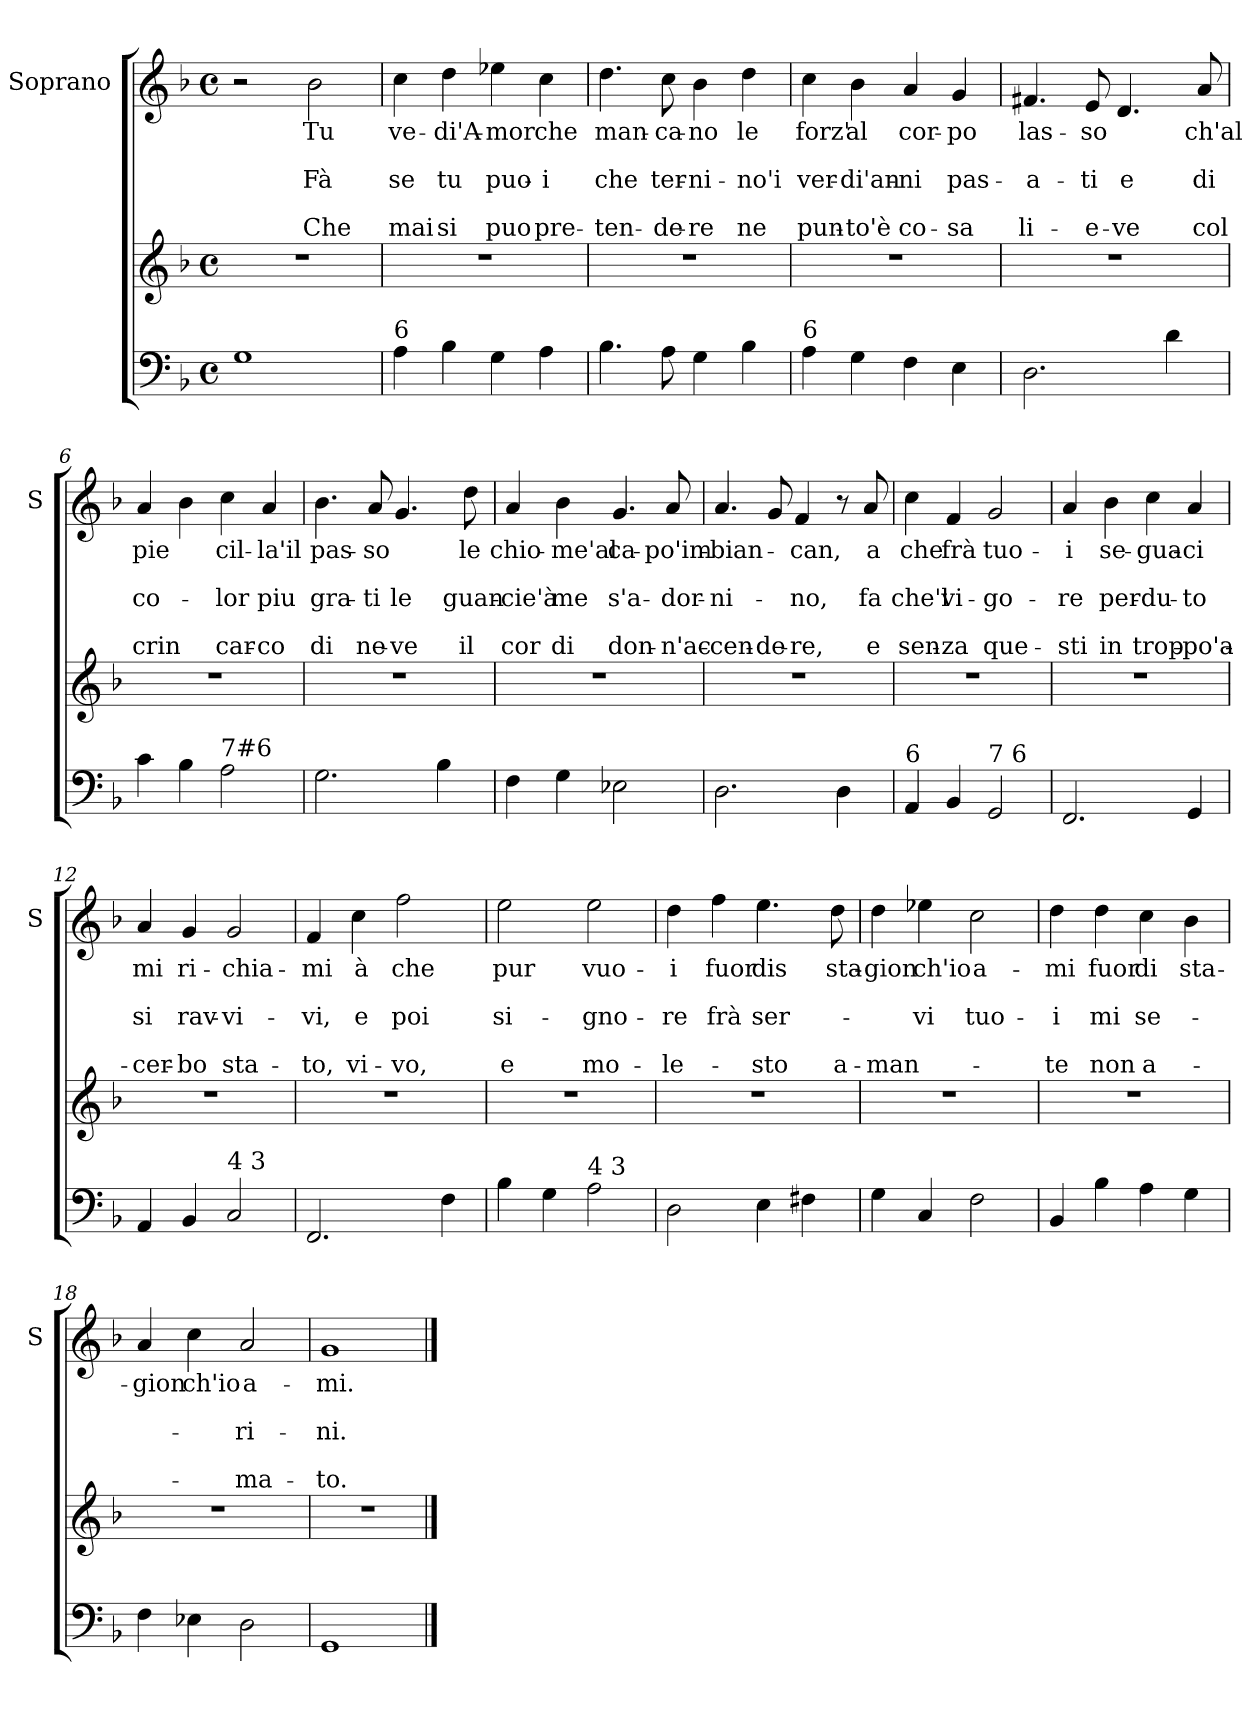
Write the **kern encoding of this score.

**kern	**kern	**kern	**text	**text	**text	**text	**text
*part2	*part2	*part1	*part1	*part1	*part1	*part1	*part1
*staff3	*staff2	*staff1	*staff1	*staff1	*staff1	*staff1	*staff1
*	*	*I"Soprano	*	*	*	*	*
*	*	*I'S	*	*	*	*	*
*clefF4	*clefG2	*clefG2	*	*	*	*	*
*k[b-]	*k[b-]	*k[b-]	*	*	*	*	*
*F:	*F:	*F:	*	*	*	*	*
*M4/4	*M4/4	*M4/4	*	*	*	*	*
*met(c)	*met(c)	*met(c)	*	*	*	*	*
=1	=1	=1	=1	=1	=1	=1	=1
1G	1r	2r	.	.	.	.	.
!	!	!	!LO:LY:b	!	!LO:LY:b	!	!LO:LY:b
.	.	2b-\	Tu	.	Fà	.	Che
=2	=2	=2	=2	=2	=2	=2	=2
!LO:TX:a:t=6	!	!	!	!	!	!	!
!	!	!	!LO:LY:b	!	!LO:LY:b	!	!LO:LY:b
4A\	1r	4cc\	ve-	.	se	.	mai
!	!	!	!LO:LY:b	!	!LO:LY:b	!	!LO:LY:b
4B-\	.	4dd\	-di'A-	.	tu	.	si
!	!	!	!LO:LY:b	!	!LO:LY:b	!	!LO:LY:b
4G\	.	4ee-X\	-mor	.	puo-	.	puo
!	!	!	!LO:LY:b	!	!LO:LY:b	!	!LO:LY:b
4A\	.	4cc\	che	.	-i	.	pre-
=3	=3	=3	=3	=3	=3	=3	=3
!	!	!	!LO:LY:b	!	!LO:LY:b	!	!LO:LY:b
4.B-\	1r	4.dd\	man-	.	che	.	-ten-
!	!	!	!LO:LY:b	!	!LO:LY:b	!	!LO:LY:b
8A\	.	8cc\	-ca-	.	ter-	.	-de-
!	!	!	!LO:LY:b	!	!LO:LY:b	!	!LO:LY:b
4G\	.	4b-\	-no	.	-ni-	.	-re
!	!	!	!LO:LY:b	!	!LO:LY:b	!	!LO:LY:b
4B-\	.	4dd\	le	.	-no'i	.	ne
=4	=4	=4	=4	=4	=4	=4	=4
!LO:TX:a:t=6	!	!	!	!	!	!	!
!	!	!	!LO:LY:b	!	!LO:LY:b	!	!LO:LY:b
4A\	1r	4cc\	forz'	.	ver-	.	pun-
!	!	!	!LO:LY:b	!	!LO:LY:b	!	!LO:LY:b
4G\	.	4b-\	al	.	-di'an-	.	-to'è
!	!	!	!LO:LY:b	!	!LO:LY:b	!	!LO:LY:b
4F\	.	4a/	cor-	.	-ni	.	co-
!	!	!	!LO:LY:b	!	!LO:LY:b	!	!LO:LY:b
4E\	.	4g/	-po	.	pas-	.	-sa
!!LO:LB:g=z
=5	=5	=5	=5	=5	=5	=5	=5
!	!	!	!LO:LY:b	!	!LO:LY:b	!	!LO:LY:b
2.D\	1r	4.f#X/	las-	.	-a-	.	li-
!	!	!	!LO:LY:b	!	!LO:LY:b	!	!LO:LY:b
.	.	8e/	-so	.	-ti	.	-e-
!	!	!	!	!	!LO:LY:b	!	!LO:LY:b
.	.	4.d/	.	.	e	.	-ve
4d\	.	.	.	.	.	.	.
!	!	!	!LO:LY:b	!	!LO:LY:b	!	!LO:LY:b
.	.	8a/	ch'al	.	di	.	col
=6	=6	=6	=6	=6	=6	=6	=6
!	!	!	!LO:LY:b	!	!LO:LY:b	!	!LO:LY:b
4c\	1r	4a/	pie	.	co-	.	crin
4B-\	.	4b-\	.	.	.	.	.
!LO:TX:a:t=7#6	!	!	!	!	!	!	!
!	!	!	!LO:LY:b	!	!LO:LY:b	!	!LO:LY:b
2A\	.	4cc\	-cil-	.	-lor	.	car-
!	!	!	!LO:LY:b	!	!LO:LY:b	!	!LO:LY:b
.	.	4a/	-la'il	.	piu	.	-co
=7	=7	=7	=7	=7	=7	=7	=7
!	!	!	!LO:LY:b	!	!LO:LY:b	!	!LO:LY:b
2.G\	1r	4.b-\	pas-	.	gra-	.	di
!	!	!	!LO:LY:b	!	!LO:LY:b	!	!LO:LY:b
.	.	8a/	-so	.	-ti	.	ne-
!	!	!	!	!	!LO:LY:b	!	!LO:LY:b
.	.	4.g/	.	.	le	.	-ve
4B-\	.	.	.	.	.	.	.
!	!	!	!LO:LY:b	!	!LO:LY:b	!	!LO:LY:b
.	.	8dd\	le	.	guan-	.	il
=8	=8	=8	=8	=8	=8	=8	=8
!	!	!	!LO:LY:b	!	!LO:LY:b	!	!LO:LY:b
4F\	1r	4a/	chio-	.	-cie'à	.	cor
!	!	!	!LO:LY:b	!	!LO:LY:b	!	!LO:LY:b
4G\	.	4b-\	-me'al	.	me	.	di
!	!	!	!LO:LY:b	!	!LO:LY:b	!	!LO:LY:b
2E-X\	.	4.g/	ca-	.	s'a-	.	don-
!	!	!	!LO:LY:b	!	!LO:LY:b	!	!LO:LY:b
.	.	8a/	-po'im-	.	-dor-	.	-n'ac-
=9	=9	=9	=9	=9	=9	=9	=9
!	!	!	!LO:LY:b	!	!LO:LY:b	!	!LO:LY:b
2.D\	1r	4.a/	-bian-	.	-ni-	.	-cen-
!	!	!	!	!	!	!	!LO:LY:b
.	.	8g/	.	.	.	.	-de-
!	!	!	!LO:LY:b	!	!LO:LY:b	!	!LO:LY:b
.	.	4f/	-can,	.	-no,	.	-re,
4D\	.	8r	.	.	.	.	.
!	!	!	!LO:LY:b	!	!LO:LY:b	!	!LO:LY:b
.	.	8a/	a	.	fa	.	e
!!LO:LB:g=z
=10	=10	=10	=10	=10	=10	=10	=10
!LO:TX:a:t=6	!	!	!	!	!	!	!
!	!	!	!LO:LY:b	!	!LO:LY:b	!	!LO:LY:b
4AA/	1r	4cc\	che	.	che'l	.	sen-
!	!	!	!LO:LY:b	!	!LO:LY:b	!	!LO:LY:b
4BB-/	.	4f/	frà	.	vi-	.	-za
!LO:TX:a:t=7 6	!	!	!	!	!	!	!
!	!	!	!LO:LY:b	!	!LO:LY:b	!	!LO:LY:b
2GG/	.	2g/	tuo-	.	-go-	.	que-
=11	=11	=11	=11	=11	=11	=11	=11
!	!	!	!LO:LY:b	!	!LO:LY:b	!	!LO:LY:b
2.FF/	1r	4a/	-i	.	-re	.	-sti
!	!	!	!LO:LY:b	!	!LO:LY:b	!	!LO:LY:b
.	.	4b-\	se-	.	per-	.	in
!	!	!	!LO:LY:b	!	!LO:LY:b	!	!LO:LY:b
.	.	4cc\	-gua-	.	-du-	.	trop-
!	!	!	!LO:LY:b	!	!LO:LY:b	!	!LO:LY:b
4GG/	.	4a/	-ci	.	-to	.	-po'a-
=12	=12	=12	=12	=12	=12	=12	=12
!	!	!	!LO:LY:b	!	!LO:LY:b	!	!LO:LY:b
4AA/	1r	4a/	mi	.	si	.	-cer-
!	!	!	!LO:LY:b	!	!LO:LY:b	!	!LO:LY:b
4BB-/	.	4g/	ri-	.	rav-	.	-bo
!LO:TX:a:t=4 3	!	!	!	!	!	!	!
!	!	!	!LO:LY:b	!	!LO:LY:b	!	!LO:LY:b
2C/	.	2g/	-chia-	.	-vi-	.	sta-
=13	=13	=13	=13	=13	=13	=13	=13
!	!	!	!LO:LY:b	!	!LO:LY:b	!	!LO:LY:b
2.FF/	1r	4f/	-mi	.	-vi,	.	-to,
!	!	!	!LO:LY:b	!	!LO:LY:b	!	!LO:LY:b
.	.	4cc\	à	.	e	.	vi-
!	!	!	!LO:LY:b	!	!LO:LY:b	!	!LO:LY:b
.	.	2ff\	che	.	poi	.	-vo,
4F\	.	.	.	.	.	.	.
=14	=14	=14	=14	=14	=14	=14	=14
!	!	!	!LO:LY:b	!	!LO:LY:b	!	!LO:LY:b
4B-\	1r	2ee\	pur	.	si-	.	e
4G\	.	.	.	.	.	.	.
!LO:TX:a:t=4 3	!	!	!	!	!	!	!
!	!	!	!LO:LY:b	!	!LO:LY:b	!	!LO:LY:b
2A\	.	2ee\	vuo-	.	-gno-	.	mo-
!!LO:PB:g=z
=15	=15	=15	=15	=15	=15	=15	=15
!	!	!	!LO:LY:b	!	!LO:LY:b	!	!LO:LY:b
2D\	1r	4dd\	-i	.	-re	.	-le-
!	!	!	!LO:LY:b	!	!LO:LY:b	!	!
.	.	4ff\	fuor	.	frà	.	.
!	!	!	!LO:LY:b	!	!LO:LY:b	!	!LO:LY:b
4E\	.	4.ee\	dis	.	ser-	.	-sto
4F#X\	.	.	.	.	.	.	.
!	!	!	!LO:LY:b	!	!	!	!LO:LY:b
.	.	8dd\	sta-	.	.	.	a-
=16	=16	=16	=16	=16	=16	=16	=16
!	!	!	!LO:LY:b	!	!	!	!LO:LY:b
4G\	1r	4dd\	-gion	.	.	.	-man-
!	!	!	!LO:LY:b	!	!LO:LY:b	!	!
4C/	.	4ee-X\	ch'io	.	-vi	.	.
!	!	!	!LO:LY:b	!	!LO:LY:b	!	!
2F\	.	2cc\	a-	.	tuo-	.	.
=17	=17	=17	=17	=17	=17	=17	=17
!	!	!	!LO:LY:b	!	!LO:LY:b	!	!LO:LY:b
4BB-/	1r	4dd\	-mi	.	-i	.	-te
!	!	!	!LO:LY:b	!	!LO:LY:b	!	!LO:LY:b
4B-\	.	4dd\	fuor	.	mi	.	non
!	!	!	!LO:LY:b	!	!LO:LY:b	!	!LO:LY:b
4A\	.	4cc\	di	.	se-	.	a-
!	!	!	!LO:LY:b	!	!	!	!
4G\	.	4b-\	sta-	.	.	.	.
=18	=18	=18	=18	=18	=18	=18	=18
!	!	!	!LO:LY:b	!	!	!	!
4F\	1r	4a/	-gion	.	.	.	.
!	!	!	!LO:LY:b	!	!	!	!
4E-X\	.	4cc\	ch'io	.	.	.	.
!	!	!	!LO:LY:b	!	!LO:LY:b	!	!LO:LY:b
2D\	.	2a/	a-	.	-ri-	.	-ma-
=19	=19	=19	=19	=19	=19	=19	=19
!	!	!	!LO:LY:b	!	!LO:LY:b	!	!LO:LY:b
1GG	1r	1g	-mi.	.	-ni.	.	-to.
==	==	==	==	==	==	==	==
*-	*-	*-	*-	*-	*-	*-	*-
